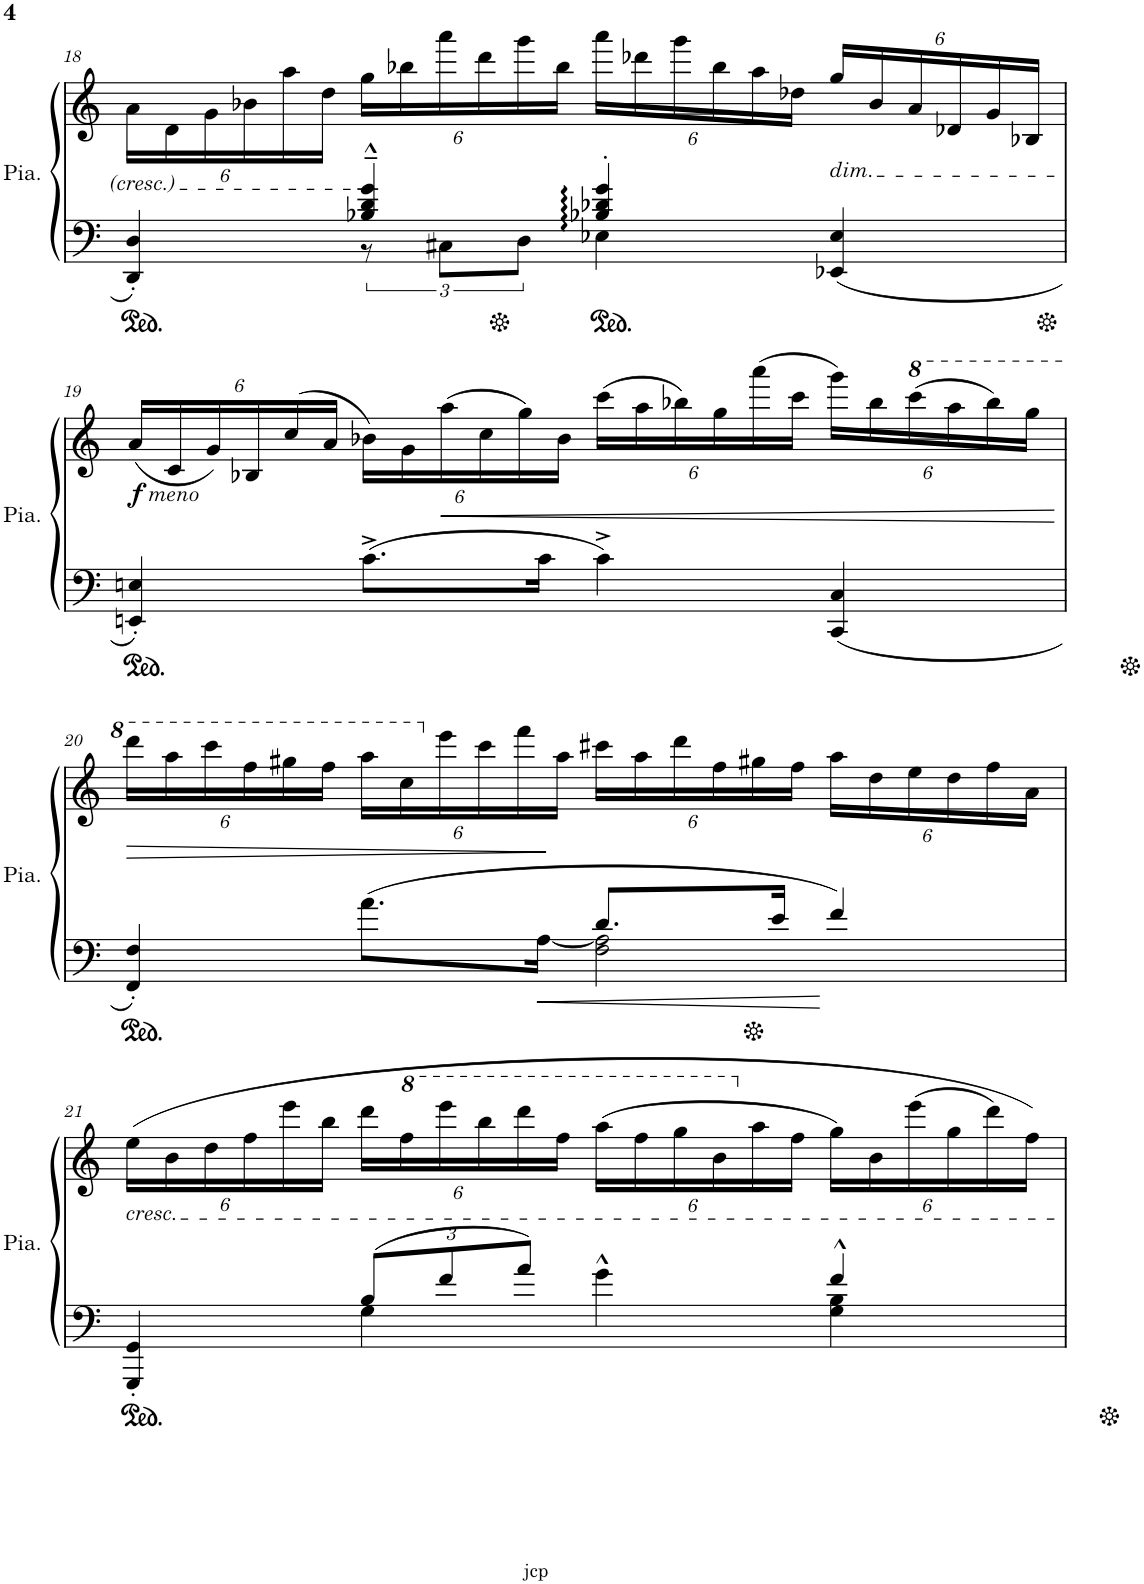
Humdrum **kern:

**kern	**kern	**dynam
*part1	*part1	*part1
*staff2	*staff1	*staff1/2
*I"Piano	*	*
*I'Pia.	*	*
!!LO:PB:g=z
*clefF4	*clefG2	*
*k[]	*k[]	*
*M4/4	*M4/4	*
*met(c)	*met(c)	*
=18	=18	=18
*^	*	*
*	*	*Xbrackettup	*
4DD/' 4D/'	4ryy	24a\LL	.
.	.	24d\	.
.	.	24g\	.
.	.	24b-X\	.
.	.	24aa\	.
.	.	24dd\JJ	.
4B-X/~^^ 4d/~^^ 4g/~^^	12r	24gg\LL	.
.	.	24bb-X\	.
.	12C#X\L	24aaa\	.
.	.	24ddd\	.
.	12D\J	24ggg\	.
.	.	24bb-\JJ	.
4B-X/' 4d-X/' 4g/'	4E-X\	24aaa\LL	.
.	.	24ddd-X\	.
.	.	24ggg\	.
.	.	24bb-\	.
.	.	24aa\	.
.	.	24dd-X\JJ	.
!	!	!LO:TX:b:i:t=dim.	!
4EE-X/ 4E-/	4ryy	24gg/LL	.
.	.	24b-/	.
.	.	24a/	.
.	.	24d-X/	.
.	.	24g/	.
.	.	24B-X/JJ	.
*v	*v	*	*
!!LO:LB:g=z
=19	=19	=19
!	!LO:TX:b:i:t=meno	!
!	!	!LO:DY:b
4EEn/' 4En/'	(24a/LL	f
.	24c/	.
.	24g/)	.
.	24B-X/	.
.	(24cc/	.
.	24a/JJ	.
8.c^\L	24b-X\LL)	.
.	24g\	.
!	!	!LO:HP:b
.	(24aa\	<
.	24cc\	.
.	24gg\)	.
16c\Jk	.	.
.	24b-\JJ	.
4c^\	(24ccc\LL	.
.	24aa\	.
.	24bb-X\)	.
.	24gg\	.
.	(24aaa\	.
.	24ccc\JJ	.
4CC/ 4C/	24ggg\LL)	.
.	24bb-\	.
*	*8va	*
.	(24cccc\	.
.	24aaa\	.
.	24bbb-\)	.
.	24ggg\JJ	.
.	.	[
!!LO:LB:g=z
=20	=20	=20
*^	*	*
!	!	!	!LO:HP:b
4FF/' 4F/'	2ryy	24dddd\LL	>
.	.	24aaa\	.
.	.	24cccc\	.
.	.	24fff\	.
.	.	24ggg#X\	.
.	.	24fff\JJ	.
8.a\L	.	24aaa\LL	.
.	.	24ccc\	.
*	*	*X8va	*
.	.	24eee\	.
.	.	24ccc\	.
.	.	24fff\	.
[16A\Jk	.	.	.
.	.	24aa\JJ	]
8.d/L	2F\ 2A\]	24ccc#X\LL	.
.	.	24aa\	.
.	.	24ddd\	.
.	.	24ff\	.
.	.	24gg#X\	.
16e/Jk	.	.	.
.	.	24ff\JJ	.
4f/	.	24aa\LL	.
.	.	24dd\	.
.	.	24ee\	.
.	.	24dd\	.
.	.	24ff\	.
.	.	24a\JJ	.
!!LO:LB:g=z
=21	=21	=21	=21
!	!	!LO:TX:b:i:t=cresc.	!
4GGG/' 4GG/'	4ryy	(24ee\LL	.
.	.	24b\	.
.	.	24dd\	.
.	.	24ff\	.
.	.	24eee\	.
.	.	24bb\JJ	.
*Xbrackettup	*	*	*
12B/L	4G\	24ddd\LL	.
*	*	*8va	*
.	.	24fff\	.
12f/	.	24eeee\	.
.	.	24bbb\	.
12a/J	.	24dddd\	.
.	.	24fff\JJ	.
4g^^\	4ryy	(24aaa\LL	.
.	.	24fff\	.
.	.	24ggg\	.
.	.	24bb\	.
*	*	*X8va	*
.	.	24aa\	.
.	.	24ff\JJ	.
4f^^/	4G\ 4B\	24gg\LL)	.
.	.	24b\	.
.	.	(24eee\	.
.	.	24gg\	.
.	.	24ddd\)	.
.	.	24ff\JJ)	.
*v	*v	*	*
=	=	=
*-	*-	*-
